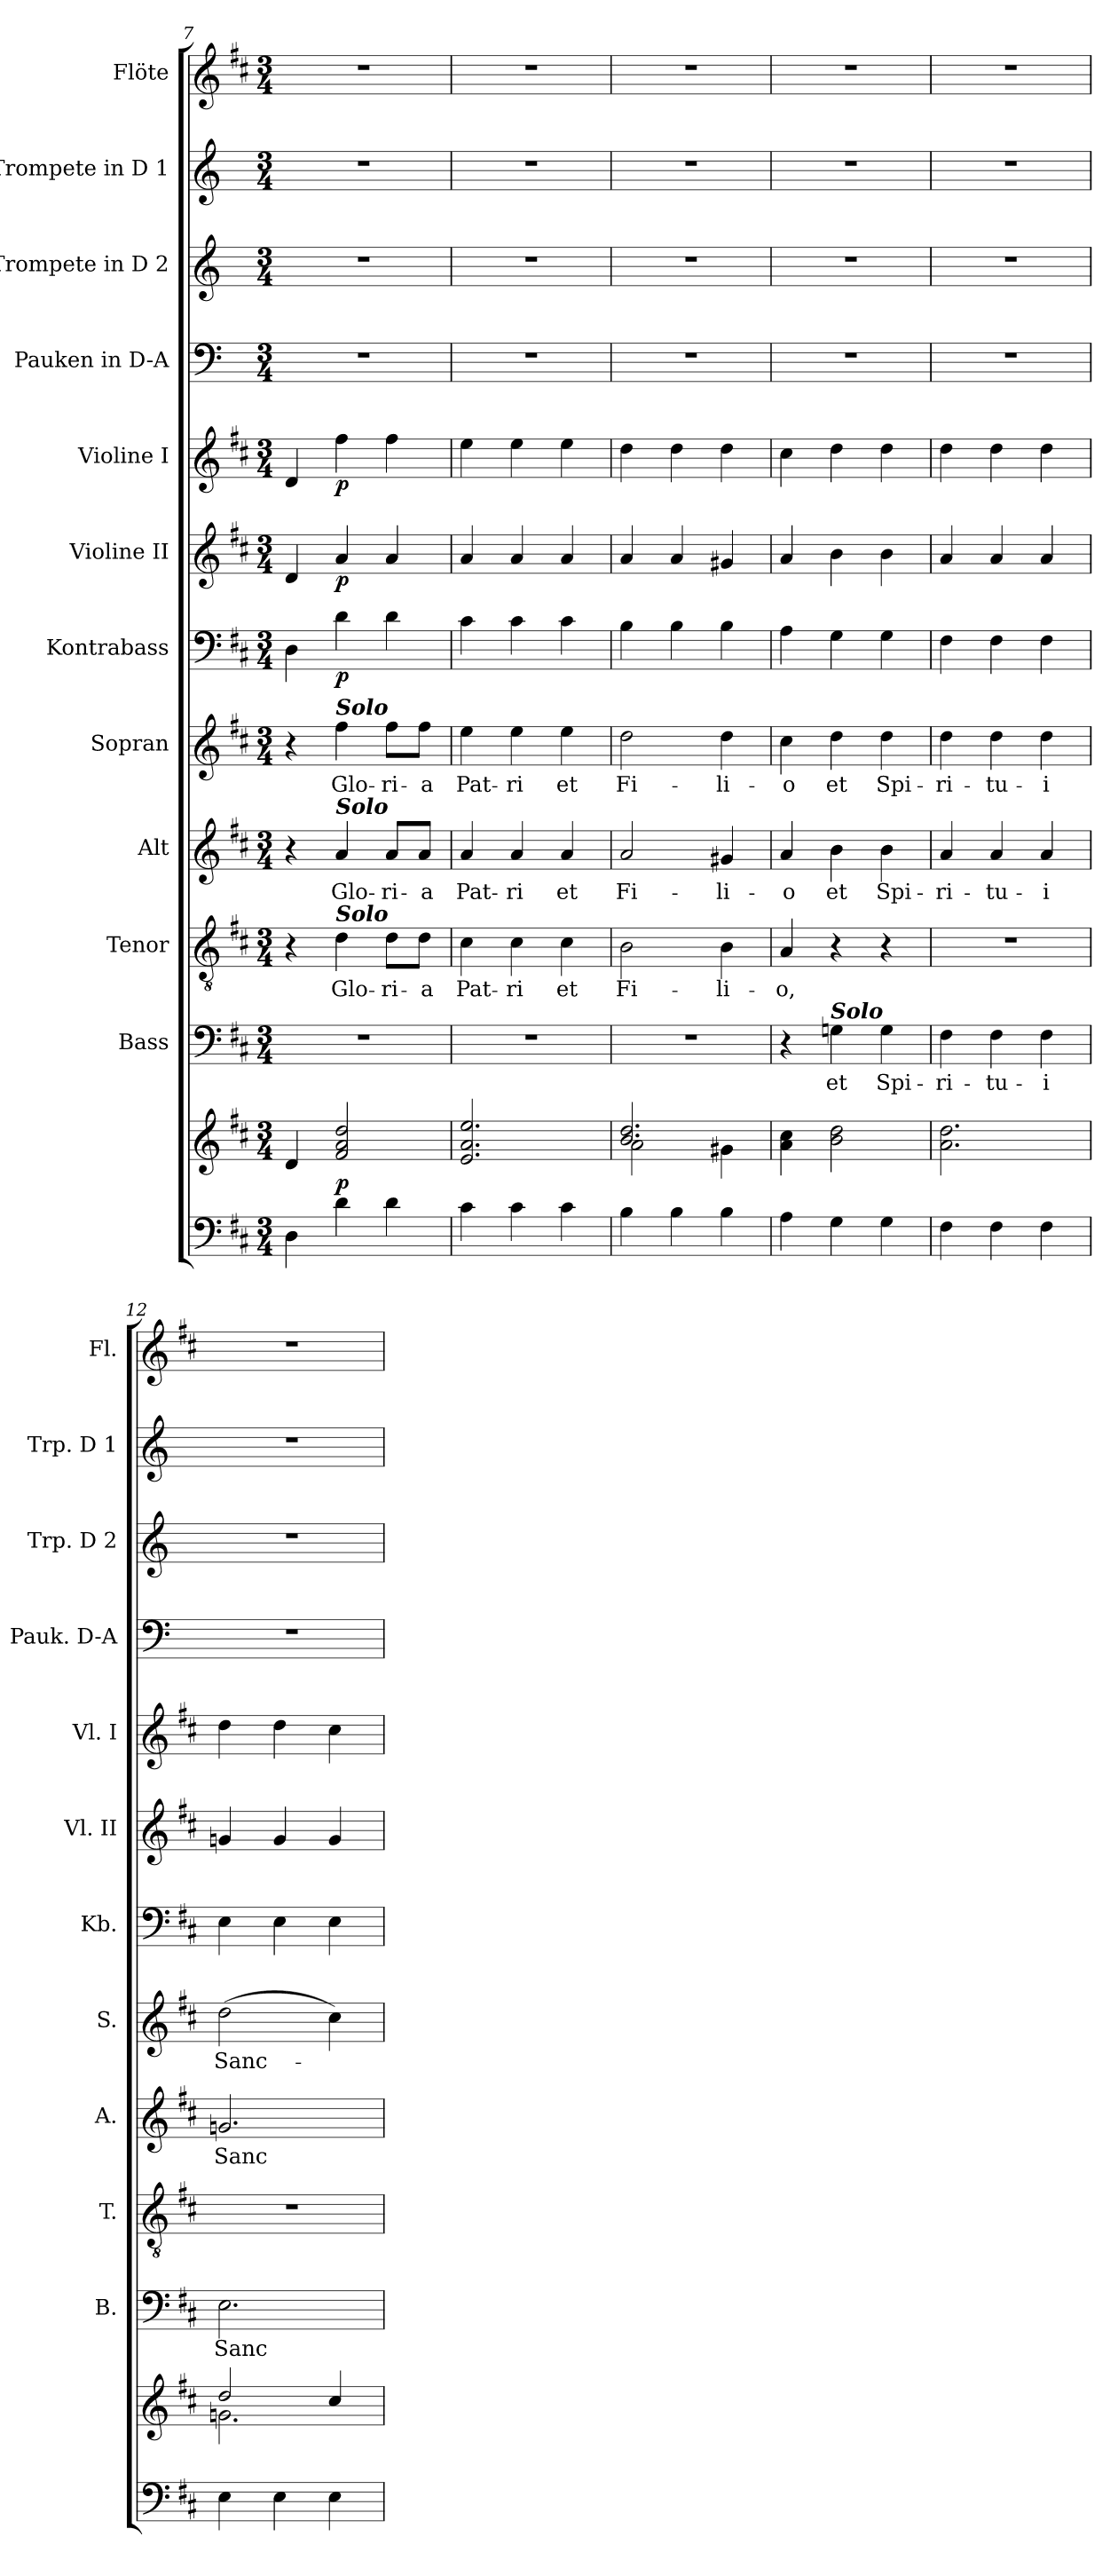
**kern	**kern	**dynam	**kern	**text	**kern	**text	**kern	**text	**kern	**text	**kern	**dynam	**kern	**dynam	**kern	**dynam	**kern	**kern	**kern	**kern
*part12	*part12	*part12	*part11	*part11	*part10	*part10	*part9	*part9	*part8	*part8	*part7	*part7	*part6	*part6	*part5	*part5	*part4	*part3	*part2	*part1
*staff13	*staff12	*staff12/13	*staff11	*staff11	*staff10	*staff10	*staff9	*staff9	*staff8	*staff8	*staff7	*staff7	*staff6	*staff6	*staff5	*staff5	*staff4	*staff3	*staff2	*staff1
*	*	*	*I"Bass	*	*I"Tenor	*	*I"Alt	*	*I"Sopran	*	*I"Kontrabass	*	*I"Violine II	*	*I"Violine I	*	*I"Pauken in D-A	*I"Trompete in D 2	*I"Trompete in D 1	*I"Flöte
*	*	*	*I'B.	*	*I'T.	*	*I'A.	*	*I'S.	*	*I'Kb.	*	*I'Vl. II	*	*I'Vl. I	*	*I'Pauk. D-A	*I'Trp. D 2	*I'Trp. D 1	*I'Fl.
*clefF4	*clefG2	*	*clefF4	*	*clefGv2	*	*clefG2	*	*clefG2	*	*clefF4	*	*clefG2	*	*clefG2	*	*clefF4	*clefG2	*clefG2	*clefG2
*	*	*	*	*	*	*	*	*	*	*	*ITrd7c12	*	*	*	*	*	*ITrd-1c-2	*ITrd1c2	*ITrd1c2	*
*k[f#c#]	*k[f#c#]	*	*k[f#c#]	*	*k[f#c#]	*	*k[f#c#]	*	*k[f#c#]	*	*k[f#c#]	*	*k[f#c#]	*	*k[f#c#]	*	*k[f#c#]	*k[b-e-]	*k[b-e-]	*k[f#c#]
*D:	*D:	*	*D:	*	*D:	*	*D:	*	*D:	*	*D:	*	*D:	*	*D:	*	*D:	*B-:	*B-:	*D:
*M3/4	*M3/4	*	*M3/4	*	*M3/4	*	*M3/4	*	*M3/4	*	*M3/4	*	*M3/4	*	*M3/4	*	*M3/4	*M3/4	*M3/4	*M3/4
=7	=7	=7	=7	=7	=7	=7	=7	=7	=7	=7	=7	=7	=7	=7	=7	=7	=7	=7	=7	=7
4D\	4d/	.	2.r	.	4r	.	4r	.	4r	.	4DD\	.	4d/	.	4d/	.	2.r	2.r	2.r	2.r
!	!	!	!	!	!	!	!	!	!LO:TX:a:Bi:t=Solo	!	!	!	!	!	!	!	!	!	!	!
!	!	!	!	!	!	!	!LO:TX:a:Bi:t=Solo	!	!	!	!	!	!	!	!	!	!	!	!	!
!	!	!	!	!	!LO:TX:a:Bi:t=Solo	!	!	!	!	!	!	!	!	!	!	!	!	!	!	!
!	!	!LO:DY:a=2	!	!	!	!LO:LY:b	!	!LO:LY:b	!	!LO:LY:b	!	!LO:DY:b	!	!LO:DY:b	!	!LO:DY:b	!	!	!	!
4d\	2f#/ 2a/ 2dd/	p	.	.	4d\	Glo-	4a/	Glo-	4ff#\	Glo-	4D\	p	4a/	p	4ff#\	p	.	.	.	.
!	!	!	!	!	!	!LO:LY:b	!	!LO:LY:b	!	!LO:LY:b	!	!	!	!	!	!	!	!	!	!
4d\	.	.	.	.	8d\L	-ri-	8a/L	-ri-	8ff#\L	-ri-	4D\	.	4a/	.	4ff#\	.	.	.	.	.
!	!	!	!	!	!	!LO:LY:b	!	!LO:LY:b	!	!LO:LY:b	!	!	!	!	!	!	!	!	!	!
.	.	.	.	.	8d\J	-a	8a/J	-a	8ff#\J	-a	.	.	.	.	.	.	.	.	.	.
=8	=8	=8	=8	=8	=8	=8	=8	=8	=8	=8	=8	=8	=8	=8	=8	=8	=8	=8	=8	=8
!	!	!	!	!	!	!LO:LY:b	!	!LO:LY:b	!	!LO:LY:b	!	!	!	!	!	!	!	!	!	!
4c#\	2.e/ 2.a/ 2.ee/	.	2.r	.	4c#\	Pat-	4a/	Pat-	4ee\	Pat-	4C#\	.	4a/	.	4ee\	.	2.r	2.r	2.r	2.r
!	!	!	!	!	!	!LO:LY:b	!	!LO:LY:b	!	!LO:LY:b	!	!	!	!	!	!	!	!	!	!
4c#\	.	.	.	.	4c#\	-ri	4a/	-ri	4ee\	-ri	4C#\	.	4a/	.	4ee\	.	.	.	.	.
!	!	!	!	!	!	!LO:LY:b	!	!LO:LY:b	!	!LO:LY:b	!	!	!	!	!	!	!	!	!	!
4c#\	.	.	.	.	4c#\	et	4a/	et	4ee\	et	4C#\	.	4a/	.	4ee\	.	.	.	.	.
=9	=9	=9	=9	=9	=9	=9	=9	=9	=9	=9	=9	=9	=9	=9	=9	=9	=9	=9	=9	=9
*	*^	*	*	*	*	*	*	*	*	*	*	*	*	*	*	*	*	*	*	*
!	!	!	!	!	!	!	!LO:LY:b	!	!LO:LY:b	!	!LO:LY:b	!	!	!	!	!	!	!	!	!	!
4B\	2.b/ 2.dd/	2a\	.	2.r	.	2B\	Fi-	2a/	Fi-	2dd\	Fi-	4BB\	.	4a/	.	4dd\	.	2.r	2.r	2.r	2.r
4B\	.	.	.	.	.	.	.	.	.	.	.	4BB\	.	4a/	.	4dd\	.	.	.	.	.
!	!	!	!	!	!	!	!LO:LY:b	!	!LO:LY:b	!	!LO:LY:b	!	!	!	!	!	!	!	!	!	!
4B\	.	4g#X\	.	.	.	4B\	-li-	4g#X/	-li-	4dd\	-li-	4BB\	.	4g#X/	.	4dd\	.	.	.	.	.
=10	=10	=10	=10	=10	=10	=10	=10	=10	=10	=10	=10	=10	=10	=10	=10	=10	=10	=10	=10	=10	=10
!	!	!	!	!	!	!	!LO:LY:b	!	!LO:LY:b	!	!LO:LY:b	!	!	!	!	!	!	!	!	!	!
*	*v	*v	*	*	*	*	*	*	*	*	*	*	*	*	*	*	*	*	*	*	*
4A\	4a\ 4cc#\	.	4r	.	4A/	-o,	4a/	-o	4cc#\	-o	4AA\	.	4a/	.	4cc#\	.	2.r	2.r	2.r	2.r
!	!	!	!LO:TX:a:Bi:t=Solo	!	!	!	!	!	!	!	!	!	!	!	!	!	!	!	!	!
!	!	!	!	!LO:LY:b	!	!	!	!LO:LY:b	!	!LO:LY:b	!	!	!	!	!	!	!	!	!	!
4G\	2b\ 2dd\	.	4Gn\	et	4r	.	4b\	et	4dd\	et	4GG\	.	4b\	.	4dd\	.	.	.	.	.
!	!	!	!	!LO:LY:b	!	!	!	!LO:LY:b	!	!LO:LY:b	!	!	!	!	!	!	!	!	!	!
4G\	.	.	4G\	Spi-	4r	.	4b\	Spi-	4dd\	Spi-	4GG\	.	4b\	.	4dd\	.	.	.	.	.
!!LO:PB:g=z
=11	=11	=11	=11	=11	=11	=11	=11	=11	=11	=11	=11	=11	=11	=11	=11	=11	=11	=11	=11	=11
!	!	!	!	!LO:LY:b	!	!	!	!LO:LY:b	!	!LO:LY:b	!	!	!	!	!	!	!	!	!	!
4F#\	2.a\ 2.dd\	.	4F#\	-ri-	2.r	.	4a/	-ri-	4dd\	-ri-	4FF#\	.	4a/	.	4dd\	.	2.r	2.r	2.r	2.r
!	!	!	!	!LO:LY:b	!	!	!	!LO:LY:b	!	!LO:LY:b	!	!	!	!	!	!	!	!	!	!
4F#\	.	.	4F#\	-tu-	.	.	4a/	-tu-	4dd\	-tu-	4FF#\	.	4a/	.	4dd\	.	.	.	.	.
!	!	!	!	!LO:LY:b	!	!	!	!LO:LY:b	!	!LO:LY:b	!	!	!	!	!	!	!	!	!	!
4F#\	.	.	4F#\	-i	.	.	4a/	-i	4dd\	-i	4FF#\	.	4a/	.	4dd\	.	.	.	.	.
=12	=12	=12	=12	=12	=12	=12	=12	=12	=12	=12	=12	=12	=12	=12	=12	=12	=12	=12	=12	=12
*	*^	*	*	*	*	*	*	*	*	*	*	*	*	*	*	*	*	*	*	*
!	!	!	!	!	!LO:LY:b	!	!	!	!LO:LY:b	!	!LO:LY:b	!	!	!	!	!	!	!	!	!	!
4E\	2dd/	2.gn\	.	2.E\	Sanc-	2.r	.	2.gn/	Sanc-	(>2dd\	Sanc-	4EE\	.	4gn/	.	4dd\	.	2.r	2.r	2.r	2.r
4E\	.	.	.	.	.	.	.	.	.	.	.	4EE\	.	4g/	.	4dd\	.	.	.	.	.
4E\	4cc#/	.	.	.	.	.	.	.	.	4cc#\)	.	4EE\	.	4g/	.	4cc#\	.	.	.	.	.
*	*v	*v	*	*	*	*	*	*	*	*	*	*	*	*	*	*	*	*	*	*	*
=	=	=	=	=	=	=	=	=	=	=	=	=	=	=	=	=	=	=	=	=
*-	*-	*-	*-	*-	*-	*-	*-	*-	*-	*-	*-	*-	*-	*-	*-	*-	*-	*-	*-	*-
